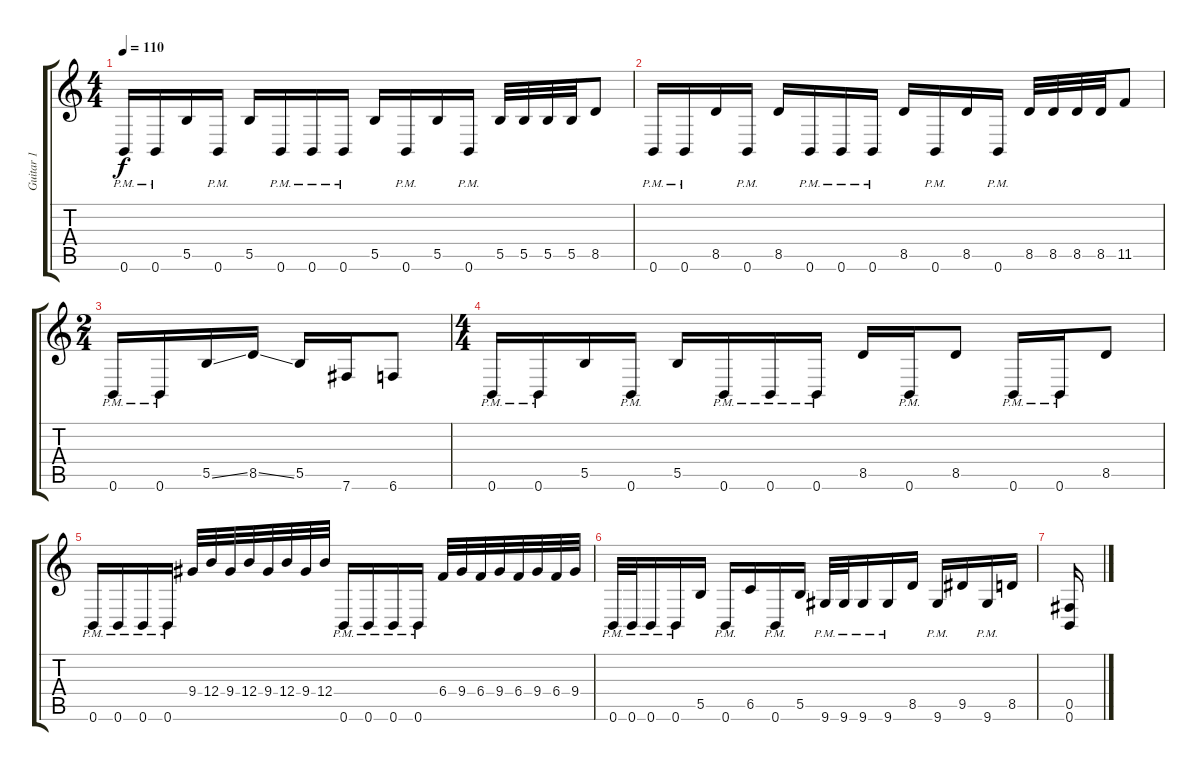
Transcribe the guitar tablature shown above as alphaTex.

\track ("Guitar 1" "Guitar 1") {instrument distortionguitar}
\staff {score tabs}
\tuning (Db4 Ab3 E3 B2 Gb2 B1) {hide}
\ts (4 4)
\tempo 110
\clef g2
\ks c
0.6{pm}.16{dy f} 0.6{pm}.16 5.5.16 0.6{pm}.16 5.5.16 0.6{pm}.16 0.6{pm}.16 0.6{pm}.16 5.5.16 0.6{pm}.16 5.5.16 0.6{pm}.16 5.5.32 5.5.32 5.5.32 5.5.32 8.5.8 |
0.6{pm}.16 0.6{pm}.16 8.5.16 0.6{pm}.16 8.5.16 0.6{pm}.16 0.6{pm}.16 0.6{pm}.16 8.5.16 0.6{pm}.16 8.5.16 0.6{pm}.16 8.5.32 8.5.32 8.5.32 8.5.32 11.5.8 |
\ts (2 4)
0.6{pm}.16 0.6{pm}.16 5.5{ss}.16 8.5{ss}.16 5.5.16 7.6.16 6.6.8 |
\ts (4 4)
0.6{pm}.16 0.6{pm}.16 5.5.16 0.6{pm}.16 5.5.16 0.6{pm}.16 0.6{pm}.16 0.6{pm}.16 8.5.16 0.6{pm}.16 8.5.8 0.6{pm}.16 0.6{pm}.16 8.5.8 |
0.6{pm}.16 0.6{pm}.16 0.6{pm}.16 0.6{pm}.16 9.4.32 12.4.32 9.4.32 12.4.32 9.4.32 12.4.32 9.4.32 12.4.32 0.6{pm}.16 0.6{pm}.16 0.6{pm}.16 0.6{pm}.16 6.4.32 9.4.32 6.4.32 9.4.32 6.4.32 9.4.32 6.4.32 9.4.32 |
0.6{pm}.32 0.6{pm}.32 0.6{pm}.16 0.6{pm}.16 5.5.16 0.6{pm}.16 6.5.16 0.6{pm}.16 5.5.16 9.6{pm}.32 9.6{pm}.32 9.6{pm}.16 9.6{pm}.16 8.5.16 9.6{pm}.16 9.5.16 9.6{pm}.16 8.5.16 |
(0.5 0.6).16
